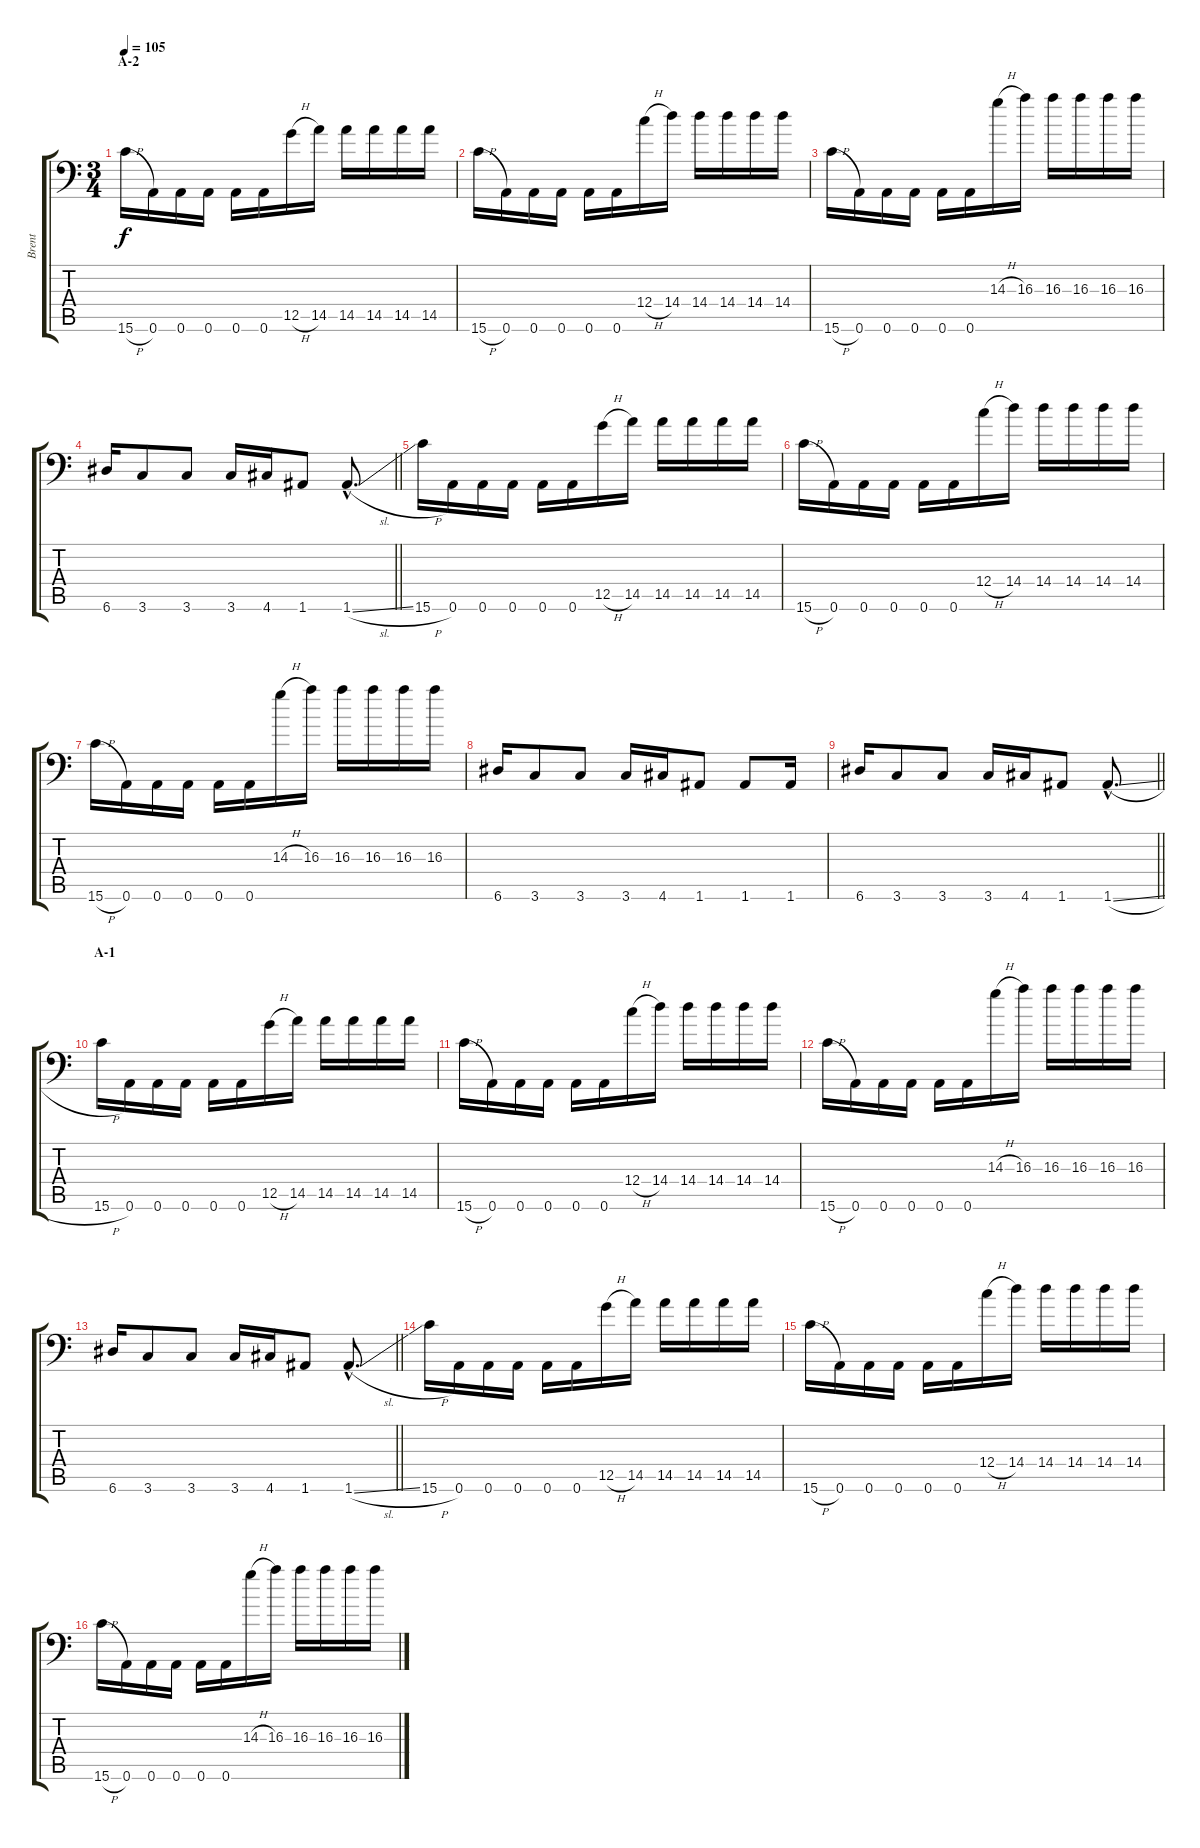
\track ("Brent" "Brent") {instrument distortionguitar}
\staff {score tabs}
\tuning (D4 A3 F3 C3 G2 A1) {hide}
\ts (3 4)
\section ("" "A-2")
\tempo 105
\clef f4
\ks c
15.6{h}.16{dy f} 0.6.16 0.6.16 0.6.16 0.6.16 0.6.16 12.5{h}.16 14.5.16 14.5.16 14.5.16 14.5.16 14.5.16 |
15.6{h}.16 0.6.16 0.6.16 0.6.16 0.6.16 0.6.16 12.4{h}.16 14.4.16 14.4.16 14.4.16 14.4.16 14.4.16 |
15.6{h}.16 0.6.16 0.6.16 0.6.16 0.6.16 0.6.16 14.3{h}.16 16.3.16 16.3.16 16.3.16 16.3.16 16.3.16 |
\barLineRight lightlight
6.6.16 3.6.8 3.6.8 3.6.16 4.6.16 1.6.8 1.6{sl hac}.8{d} |
15.6{h}.16 0.6.16 0.6.16 0.6.16 0.6.16 0.6.16 12.5{h}.16 14.5.16 14.5.16 14.5.16 14.5.16 14.5.16 |
15.6{h}.16 0.6.16 0.6.16 0.6.16 0.6.16 0.6.16 12.4{h}.16 14.4.16 14.4.16 14.4.16 14.4.16 14.4.16 |
15.6{h}.16 0.6.16 0.6.16 0.6.16 0.6.16 0.6.16 14.3{h}.16 16.3.16 16.3.16 16.3.16 16.3.16 16.3.16 |
6.6.16 3.6.8 3.6.8 3.6.16 4.6.16 1.6.8 1.6.8 1.6.16 |
\barLineRight lightlight
6.6.16 3.6.8 3.6.8 3.6.16 4.6.16 1.6.8 1.6{sl hac}.8{d} |
\section ("" "A-1")
15.6{h}.16 0.6.16 0.6.16 0.6.16 0.6.16 0.6.16 12.5{h}.16 14.5.16 14.5.16 14.5.16 14.5.16 14.5.16 |
15.6{h}.16 0.6.16 0.6.16 0.6.16 0.6.16 0.6.16 12.4{h}.16 14.4.16 14.4.16 14.4.16 14.4.16 14.4.16 |
15.6{h}.16 0.6.16 0.6.16 0.6.16 0.6.16 0.6.16 14.3{h}.16 16.3.16 16.3.16 16.3.16 16.3.16 16.3.16 |
\barLineRight lightlight
6.6.16 3.6.8 3.6.8 3.6.16 4.6.16 1.6.8 1.6{sl hac}.8{d} |
15.6{h}.16 0.6.16 0.6.16 0.6.16 0.6.16 0.6.16 12.5{h}.16 14.5.16 14.5.16 14.5.16 14.5.16 14.5.16 |
15.6{h}.16 0.6.16 0.6.16 0.6.16 0.6.16 0.6.16 12.4{h}.16 14.4.16 14.4.16 14.4.16 14.4.16 14.4.16 |
15.6{h}.16 0.6.16 0.6.16 0.6.16 0.6.16 0.6.16 14.3{h}.16 16.3.16 16.3.16 16.3.16 16.3.16 16.3.16
